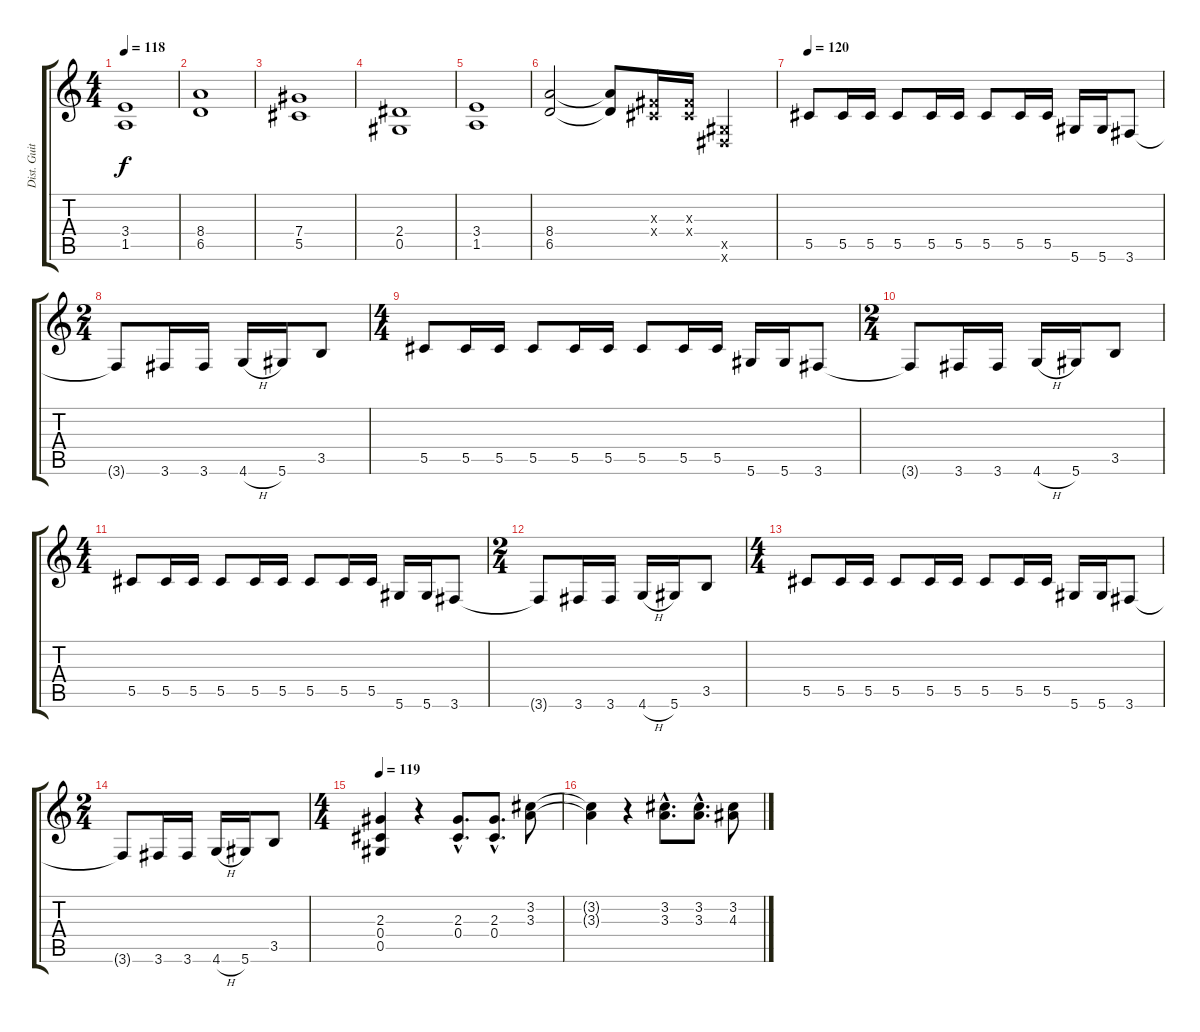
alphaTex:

\track ("Dist. Guitar 2" "Dist. Guit") {instrument distortionguitar}
\staff {score tabs}
\tuning (Eb4 Bb3 Gb3 Db3 Ab2 Eb2) {hide}
\ts (4 4)
\tempo 118
\clef g2
\ks c
(3.4 1.5).1{dy f} |
(8.4 6.5).1 |
(7.4 5.5).1 |
(2.4 0.5).1 |
(3.4 1.5).1 |
(8.4 6.5).2 (8.4{t} 6.5{t}).8 (0.3{x} 0.4{x}).16 (0.3{x} 0.4{x}).16 (0.5{x} 0.6{x}).4 |
\tempo 120
5.5.8 5.5.16 5.5.16 5.5.8 5.5.16 5.5.16 5.5.8 5.5.16 5.5.16 5.6.16 5.6.16 3.6.8 |
\ts (2 4)
3.6{t}.8 3.6.16 3.6.16 4.6{h}.16 5.6.16 3.5.8 |
\ts (4 4)
5.5.8 5.5.16 5.5.16 5.5.8 5.5.16 5.5.16 5.5.8 5.5.16 5.5.16 5.6.16 5.6.16 3.6.8 |
\ts (2 4)
3.6{t}.8 3.6.16 3.6.16 4.6{h}.16 5.6.16 3.5.8 |
\ts (4 4)
5.5.8 5.5.16 5.5.16 5.5.8 5.5.16 5.5.16 5.5.8 5.5.16 5.5.16 5.6.16 5.6.16 3.6.8 |
\ts (2 4)
3.6{t}.8 3.6.16 3.6.16 4.6{h}.16 5.6.16 3.5.8 |
\ts (4 4)
5.5.8 5.5.16 5.5.16 5.5.8 5.5.16 5.5.16 5.5.8 5.5.16 5.5.16 5.6.16 5.6.16 3.6.8 |
\ts (2 4)
3.6{t}.8 3.6.16 3.6.16 4.6{h}.16 5.6.16 3.5.8 |
\ts (4 4)
\tempo 119
(2.3 0.4 0.5).4 r.4 (2.3{hac} 0.4{hac}).8{d} (2.3{hac} 0.4{hac}).8{d} (3.2 3.3).8 |
(3.2{t} 3.3{t}).4 r.4 (3.2{hac} 3.3{hac}).8{d} (3.2{hac} 3.3{hac}).8{d} (3.2 4.3).8
